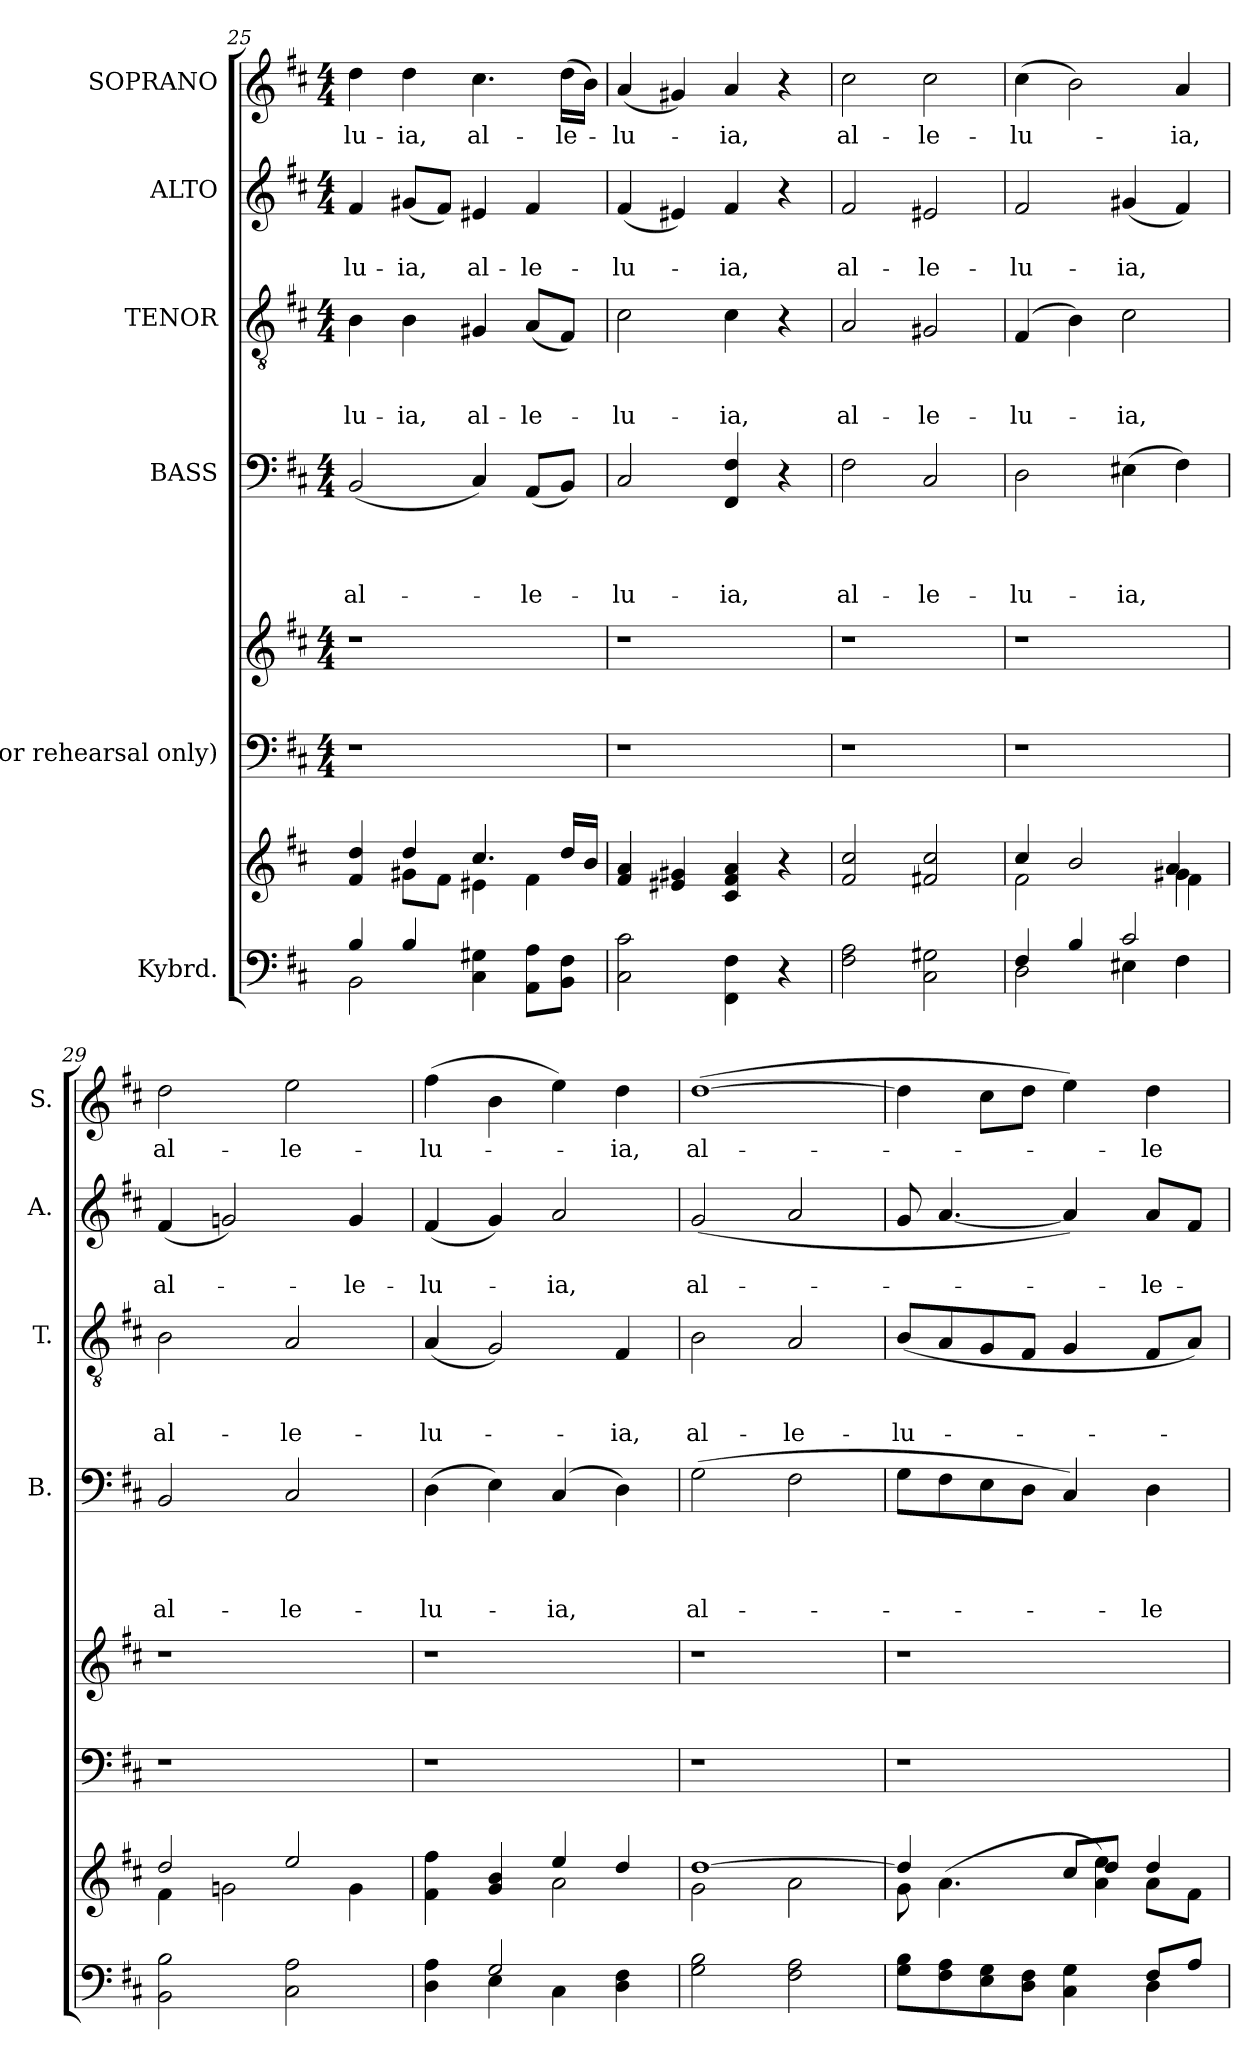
**kern	**kern	**kern	**kern	**kern	**text	**text	**text	**text	**kern	**text	**text	**text	**kern	**text	**text	**kern	**text
*part6	*part6	*part5	*part5	*part4	*part4	*part4	*part4	*part4	*part3	*part3	*part3	*part3	*part2	*part2	*part2	*part1	*part1
*staff8	*staff7	*staff6	*staff5	*staff4	*staff4	*staff4	*staff4	*staff4	*staff3	*staff3	*staff3	*staff3	*staff2	*staff2	*staff2	*staff1	*staff1
*I"Kybrd.	*	*I"(for rehearsal only)	*	*I"BASS	*	*	*	*	*I"TENOR	*	*	*	*I"ALTO	*	*	*I"SOPRANO	*
*	*	*	*	*I'B.	*	*	*	*	*I'T.	*	*	*	*I'A.	*	*	*I'S.	*
!!LO:LB:g=z
*clefF4	*clefG2	*clefF4	*clefG2	*clefF4	*	*	*	*	*clefGv2	*	*	*	*clefG2	*	*	*clefG2	*
*k[f#c#]	*k[f#c#]	*k[f#c#]	*k[f#c#]	*k[f#c#]	*	*	*	*	*k[f#c#]	*	*	*	*k[f#c#]	*	*	*k[f#c#]	*
*D:	*D:	*D:	*D:	*D:	*	*	*	*	*D:	*	*	*	*D:	*	*	*D:	*
*	*	*M4/4	*M4/4	*M4/4	*	*	*	*	*M4/4	*	*	*	*M4/4	*	*	*M4/4	*
=25	=25	=25	=25	=25	=25	=25	=25	=25	=25	=25	=25	=25	=25	=25	=25	=25	=25
*^	*^	*	*	*	*	*	*	*	*	*	*	*	*	*	*	*	*
!	!	!	!	!	!	!	!	!	!	!LO:LY:b	!	!	!	!LO:LY:b	!	!	!LO:LY:b	!	!LO:LY:b
2BB\	4B/	4f#/ 4dd/	4ryy	1r	1r	(<2BB/	.	.	.	al-	4B\	.	.	-lu-	4f#/	.	-lu-	4dd\	-lu-
!	!	!	!	!	!	!	!	!	!	!	!	!	!	!LO:LY:b	!	!	!LO:LY:b	!	!LO:LY:b
.	4B/	8g#X\L	4dd/	.	.	.	.	.	.	.	4B\	.	.	-ia,	(<8g#X/L	.	-ia,	4dd\	-ia,
.	.	8f#\J	.	.	.	.	.	.	.	.	.	.	.	.	8f#/J)	.	.	.	.
!	!	!	!	!	!	!	!	!	!	!	!	!	!	!LO:LY:b	!	!	!LO:LY:b	!	!LO:LY:b
2ryy	4C#\ 4G#X\	4e#X\	4.cc#/	.	.	4C#/)	.	.	.	.	4G#X/	.	.	al-	4e#X/	.	al-	4.cc#\	al-
!	!	!	!	!	!	!	!	!	!	!LO:LY:b	!	!	!	!LO:LY:b	!	!	!LO:LY:b	!	!
.	8AA\ 8A\L	4f#\	.	.	.	(<8AA/L	.	.	.	-le-	(<8A/L	.	.	-le-	4f#/	.	-le-	.	.
!	!	!	!	!	!	!	!	!	!	!	!	!	!	!	!	!	!	!	!LO:LY:b
.	8BB\ 8F#\J	.	16dd/LL	.	.	8BB/J)	.	.	.	.	8F#/J)	.	.	.	.	.	.	(>16dd\LL	-le-
.	.	.	16b/JJ	.	.	.	.	.	.	.	.	.	.	.	.	.	.	16b\JJ)	.
*v	*v	*	*	*	*	*	*	*	*	*	*	*	*	*	*	*	*	*	*
=26	=26	=26	=26	=26	=26	=26	=26	=26	=26	=26	=26	=26	=26	=26	=26	=26	=26	=26
!	!	!	!	!	!	!	!	!	!LO:LY:b	!	!	!	!LO:LY:b	!	!	!LO:LY:b	!	!LO:LY:b
*	*v	*v	*	*	*	*	*	*	*	*	*	*	*	*	*	*	*	*
2C#\ 2c#\	4f#/ 4a/	1r	1r	2C#/	.	.	.	-lu-	2c#\	.	.	-lu-	(<4f#/	.	-lu-	(<4a/	-lu-
.	4e#X/ 4g#X/	.	.	.	.	.	.	.	.	.	.	.	4e#X/)	.	.	4g#X/)	.
!	!	!	!	!	!	!	!	!LO:LY:b	!	!	!	!LO:LY:b	!	!	!LO:LY:b	!	!LO:LY:b
4FF#\ 4F#\	4c#/ 4f#/ 4a/	.	.	4FF#/ 4F#/	.	.	.	-ia,	4c#\	.	.	-ia,	4f#/	.	-ia,	4a/	-ia,
4r	4r	.	.	4r	.	.	.	.	4r	.	.	.	4r	.	.	4r	.
=27	=27	=27	=27	=27	=27	=27	=27	=27	=27	=27	=27	=27	=27	=27	=27	=27	=27
!	!	!	!	!	!	!	!	!LO:LY:b	!	!	!	!LO:LY:b	!	!	!LO:LY:b	!	!LO:LY:b
2F#\ 2A\	2f#/ 2cc#/	1r	1r	2F#\	.	.	.	al-	2A/	.	.	al-	2f#/	.	al-	2cc#\	al-
!	!	!	!	!	!	!	!	!LO:LY:b	!	!	!	!LO:LY:b	!	!	!LO:LY:b	!	!LO:LY:b
2C#\ 2G#X\	2f#X/ 2cc#/	.	.	2C#/	.	.	.	-le-	2G#X/	.	.	-le-	2e#X/	.	-le-	2cc#\	-le-
=28	=28	=28	=28	=28	=28	=28	=28	=28	=28	=28	=28	=28	=28	=28	=28	=28	=28
*^	*^	*	*	*	*	*	*	*	*	*	*	*	*	*	*	*	*
*	*	*	*^	*	*	*	*	*	*	*	*	*	*	*	*	*	*	*	*
*	*	*	*	*^	*	*	*	*	*	*	*	*	*	*	*	*	*	*	*	*
!	!	!	!	!	!	!	!	!	!	!	!	!LO:LY:b	!	!	!	!LO:LY:b	!	!	!LO:LY:b	!	!LO:LY:b
2D\	4F#/	2f#\	4cc#/	2.ryy	2.ryy	1r	1r	2D\	.	.	.	-lu-	(4F#/	.	.	-lu-	2f#/	.	-lu-	(>4cc#\	-lu-
.	4B/	.	2b/	.	.	.	.	.	.	.	.	.	4B\)	.	.	.	.	.	.	2b\)	.
!	!	!	!	!	!	!	!	!	!	!	!	!LO:LY:b	!	!	!	!LO:LY:b	!	!	!LO:LY:b	!	!
4E#X\	2c#/	2ryy	.	.	.	.	.	(>4E#X\	.	.	.	-ia,	2c#\	.	.	-ia,	(<4g#X/	.	-ia,	.	.
!	!	!	!	!	!	!	!	!	!	!	!	!	!	!	!	!	!	!	!	!	!LO:LY:b
4F#\	.	.	4g#X\	4f#\	4a/	.	.	4F#\)	.	.	.	.	.	.	.	.	4f#/)	.	.	4a/	-ia,
*v	*v	*	*	*	*	*	*	*	*	*	*	*	*	*	*	*	*	*	*	*	*
=29	=29	=29	=29	=29	=29	=29	=29	=29	=29	=29	=29	=29	=29	=29	=29	=29	=29	=29	=29	=29
!	!	!	!	!	!	!	!	!	!	!	!LO:LY:b	!	!	!	!LO:LY:b	!	!	!LO:LY:b	!	!LO:LY:b
*	*	*v	*v	*v	*	*	*	*	*	*	*	*	*	*	*	*	*	*	*	*
2BB\ 2B\	2dd/	4f#\	1r	1r	2BB/	.	.	.	al-	2B\	.	.	al-	(<4f#/	.	al-	2dd\	al-
.	.	2gn\	.	.	.	.	.	.	.	.	.	.	.	2gn/)	.	.	.	.
!	!	!	!	!	!	!	!	!	!LO:LY:b	!	!	!	!LO:LY:b	!	!	!	!	!LO:LY:b
2C#\ 2A\	2ee/	.	.	.	2C#/	.	.	.	-le-	2A/	.	.	-le-	.	.	.	2ee\	-le-
!	!	!	!	!	!	!	!	!	!	!	!	!	!	!	!	!LO:LY:b	!	!
.	.	4g\	.	.	.	.	.	.	.	.	.	.	.	4g/	.	-le-	.	.
!!LO:PB:g=z
=30	=30	=30	=30	=30	=30	=30	=30	=30	=30	=30	=30	=30	=30	=30	=30	=30	=30	=30
*^	*	*	*	*	*	*	*	*	*	*	*	*	*	*	*	*	*	*
!	!	!	!	!	!	!	!	!	!	!LO:LY:b	!	!	!	!LO:LY:b	!	!	!LO:LY:b	!	!LO:LY:b
4ryy	4D\ 4A\	4ryy	4f#\ 4ff#\	1r	1r	(>4D\	.	.	.	-lu-	(<4A/	.	.	-lu-	(<4f#/	.	-lu-	(>4ff#\	-lu-
2G/	4E\	4g/ 4b/	4ryy	.	.	4E\)	.	.	.	.	2G/)	.	.	.	4g/)	.	.	4b\	.
!	!	!	!	!	!	!	!	!	!	!LO:LY:b	!	!	!	!	!	!	!LO:LY:b	!	!
.	4C#\	4ee/	2a\	.	.	(4C#/	.	.	.	-ia,	.	.	.	.	2a/	.	-ia,	4ee\)	.
!	!	!	!	!	!	!	!	!	!	!	!	!	!	!LO:LY:b	!	!	!	!	!LO:LY:b
4ryy	4D\ 4F#\	4dd/	.	.	.	4D\)	.	.	.	.	4F#/	.	.	-ia,	.	.	.	4dd\	-ia,
=31	=31	=31	=31	=31	=31	=31	=31	=31	=31	=31	=31	=31	=31	=31	=31	=31	=31	=31	=31
!	!	!	!	!	!	!	!	!	!	!LO:LY:b	!	!	!	!LO:LY:b	!	!	!LO:LY:b	!	!LO:LY:b
*v	*v	*	*	*	*	*	*	*	*	*	*	*	*	*	*	*	*	*	*
2G\ 2B\	[>1dd	2g\	1r	1r	(>2G\	.	.	.	al-	2B\	.	.	al-	(<2g/	.	al-	(>[>1dd	al-
!	!	!	!	!	!	!	!	!	!	!	!	!	!LO:LY:b	!	!	!	!	!
2F#\ 2A\	.	2a\	.	.	2F#\	.	.	.	.	2A/	.	.	-le-	2a/	.	.	.	.
=32	=32	=32	=32	=32	=32	=32	=32	=32	=32	=32	=32	=32	=32	=32	=32	=32	=32	=32
*^	*^	*^	*	*	*	*	*	*	*	*	*	*	*	*	*	*	*	*
!	!	!	!	!	!	!	!	!	!	!	!	!	!	!	!	!LO:LY:b	!	!	!	!	!
8G\ 8B\L	2.ryy	4dd/]	8g\	2ryy	2.ryy	1r	1r	8G\L	.	.	.	.	(<8B/L	.	.	-lu-	8g/	.	.	4dd\]	.
8F#\ 8A\	.	.	(<4.a\	.	.	.	.	8F#\	.	.	.	.	8A/	.	.	.	[<4.a/	.	.	.	.
8E\ 8G\	.	2.ryy	.	.	.	.	.	8E\	.	.	.	.	8G/	.	.	.	.	.	.	8cc#\L	.
8D\ 8F#\J	.	.	.	.	.	.	.	8D\J	.	.	.	.	8F#/J	.	.	.	.	.	.	8dd\J	.
4C#\ 4G\	.	.	8cc#/L	8ryy	.	.	.	4C#/)	.	.	.	.	4G/	.	.	.	4a/])	.	.	4ee\)	.
.	.	.	8dd/J	4a\ 4ee\)	.	.	.	.	.	.	.	.	.	.	.	.	.	.	.	.	.
!	!	!	!	!	!	!	!	!	!	!	!	!LO:LY:b	!	!	!	!	!	!	!LO:LY:b	!	!LO:LY:b
4D\	8F#/L	.	8a\L	.	4dd/	.	.	4D\	.	.	.	-le-	8F#/L	.	.	.	8a/L	.	-le-	4dd\	-le-
.	8A/J	.	8f#\J	8ryy	.	.	.	.	.	.	.	.	8A/J)	.	.	.	8f#/J	.	.	.	.
*v	*v	*	*	*	*	*	*	*	*	*	*	*	*	*	*	*	*	*	*	*	*
*	*v	*v	*v	*v	*	*	*	*	*	*	*	*	*	*	*	*	*	*	*	*
=	=	=	=	=	=	=	=	=	=	=	=	=	=	=	=	=	=
*-	*-	*-	*-	*-	*-	*-	*-	*-	*-	*-	*-	*-	*-	*-	*-	*-	*-
